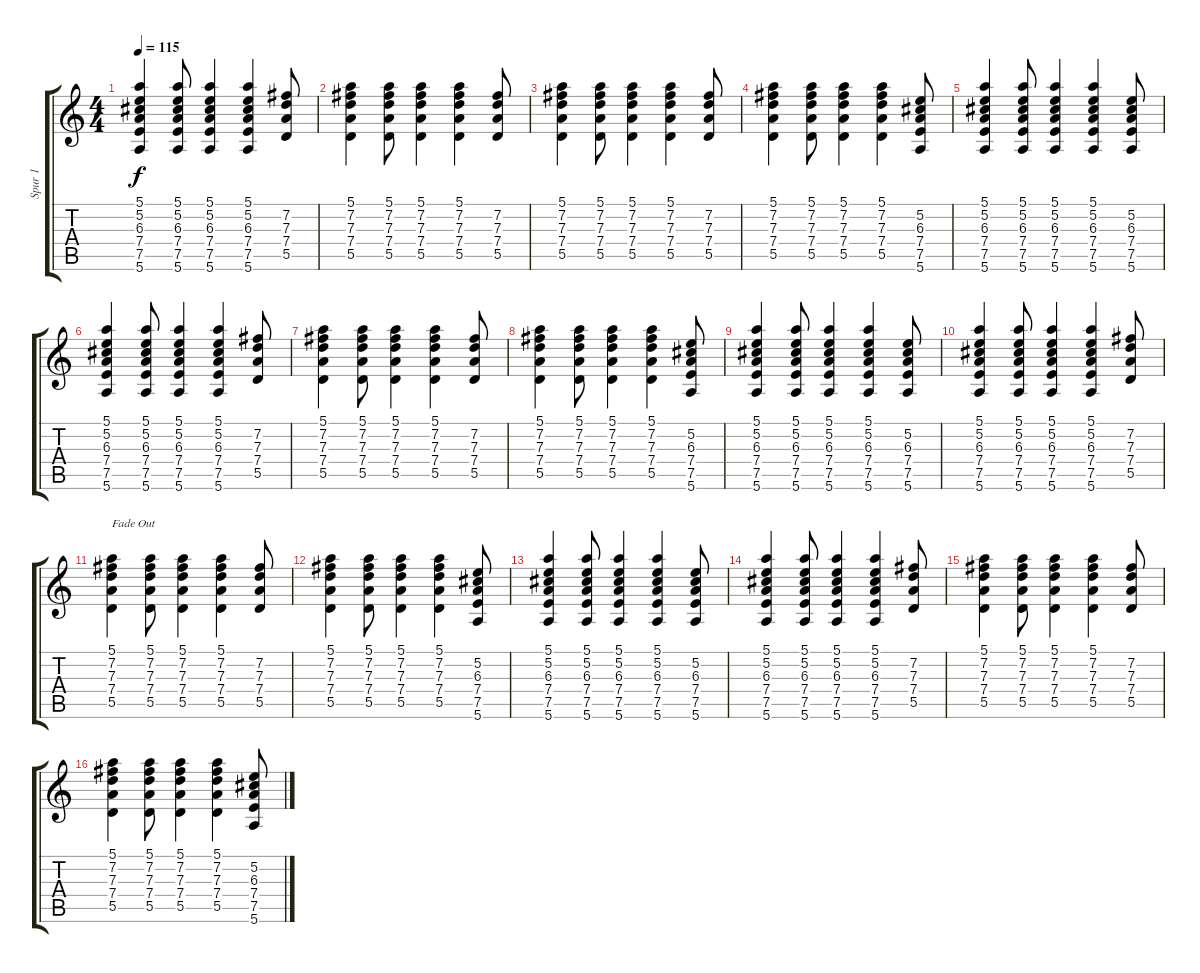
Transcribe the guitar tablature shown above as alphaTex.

\track ("Spur 1" "Spur 1") {instrument overdrivenguitar}
\staff {score tabs}
\tuning (E4 B3 G3 D3 A2 E2) {hide}
\ts (4 4)
\tempo 115
\clef g2
\ks c
(5.1 5.2 6.3 7.4 7.5 5.6).4{dy f} (5.1 5.2 6.3 7.4 7.5 5.6).8 (5.1 5.2 6.3 7.4 7.5 5.6).4 (5.1 5.2 6.3 7.4 7.5 5.6).4 (7.2 7.3 7.4 5.5).8 |
(5.1 7.2 7.3 7.4 5.5).4 (5.1 7.2 7.3 7.4 5.5).8 (5.1 7.2 7.3 7.4 5.5).4 (5.1 7.2 7.3 7.4 5.5).4 (7.2 7.3 7.4 5.5).8 |
(5.1 7.2 7.3 7.4 5.5).4 (5.1 7.2 7.3 7.4 5.5).8 (5.1 7.2 7.3 7.4 5.5).4 (5.1 7.2 7.3 7.4 5.5).4 (7.2 7.3 7.4 5.5).8 |
(5.1 7.2 7.3 7.4 5.5).4 (5.1 7.2 7.3 7.4 5.5).8 (5.1 7.2 7.3 7.4 5.5).4 (5.1 7.2 7.3 7.4 5.5).4 (5.2 6.3 7.4 7.5 5.6).8 |
(5.1 5.2 6.3 7.4 7.5 5.6).4 (5.1 5.2 6.3 7.4 7.5 5.6).8 (5.1 5.2 6.3 7.4 7.5 5.6).4 (5.1 5.2 6.3 7.4 7.5 5.6).4 (5.2 6.3 7.4 7.5 5.6).8 |
(5.1 5.2 6.3 7.4 7.5 5.6).4 (5.1 5.2 6.3 7.4 7.5 5.6).8 (5.1 5.2 6.3 7.4 7.5 5.6).4 (5.1 5.2 6.3 7.4 7.5 5.6).4 (7.2 7.3 7.4 5.5).8 |
(5.1 7.2 7.3 7.4 5.5).4 (5.1 7.2 7.3 7.4 5.5).8 (5.1 7.2 7.3 7.4 5.5).4 (5.1 7.2 7.3 7.4 5.5).4 (7.2 7.3 7.4 5.5).8 |
(5.1 7.2 7.3 7.4 5.5).4 (5.1 7.2 7.3 7.4 5.5).8 (5.1 7.2 7.3 7.4 5.5).4 (5.1 7.2 7.3 7.4 5.5).4 (5.2 6.3 7.4 7.5 5.6).8 |
(5.1 5.2 6.3 7.4 7.5 5.6).4 (5.1 5.2 6.3 7.4 7.5 5.6).8 (5.1 5.2 6.3 7.4 7.5 5.6).4 (5.1 5.2 6.3 7.4 7.5 5.6).4 (5.2 6.3 7.4 7.5 5.6).8 |
(5.1 5.2 6.3 7.4 7.5 5.6).4 (5.1 5.2 6.3 7.4 7.5 5.6).8 (5.1 5.2 6.3 7.4 7.5 5.6).4 (5.1 5.2 6.3 7.4 7.5 5.6).4 (7.2 7.3 7.4 5.5).8 |
(5.1 7.2 7.3 7.4 5.5).4{txt "Fade Out"} (5.1 7.2 7.3 7.4 5.5).8 (5.1 7.2 7.3 7.4 5.5).4 (5.1 7.2 7.3 7.4 5.5).4 (7.2 7.3 7.4 5.5).8 |
(5.1 7.2 7.3 7.4 5.5).4 (5.1 7.2 7.3 7.4 5.5).8 (5.1 7.2 7.3 7.4 5.5).4 (5.1 7.2 7.3 7.4 5.5).4 (5.2 6.3 7.4 7.5 5.6).8 |
(5.1 5.2 6.3 7.4 7.5 5.6).4 (5.1 5.2 6.3 7.4 7.5 5.6).8 (5.1 5.2 6.3 7.4 7.5 5.6).4 (5.1 5.2 6.3 7.4 7.5 5.6).4 (5.2 6.3 7.4 7.5 5.6).8 |
(5.1 5.2 6.3 7.4 7.5 5.6).4 (5.1 5.2 6.3 7.4 7.5 5.6).8 (5.1 5.2 6.3 7.4 7.5 5.6).4 (5.1 5.2 6.3 7.4 7.5 5.6).4 (7.2 7.3 7.4 5.5).8 |
(5.1 7.2 7.3 7.4 5.5).4 (5.1 7.2 7.3 7.4 5.5).8 (5.1 7.2 7.3 7.4 5.5).4 (5.1 7.2 7.3 7.4 5.5).4 (7.2 7.3 7.4 5.5).8 |
(5.1 7.2 7.3 7.4 5.5).4 (5.1 7.2 7.3 7.4 5.5).8 (5.1 7.2 7.3 7.4 5.5).4 (5.1 7.2 7.3 7.4 5.5).4 (5.2 6.3 7.4 7.5 5.6).8
